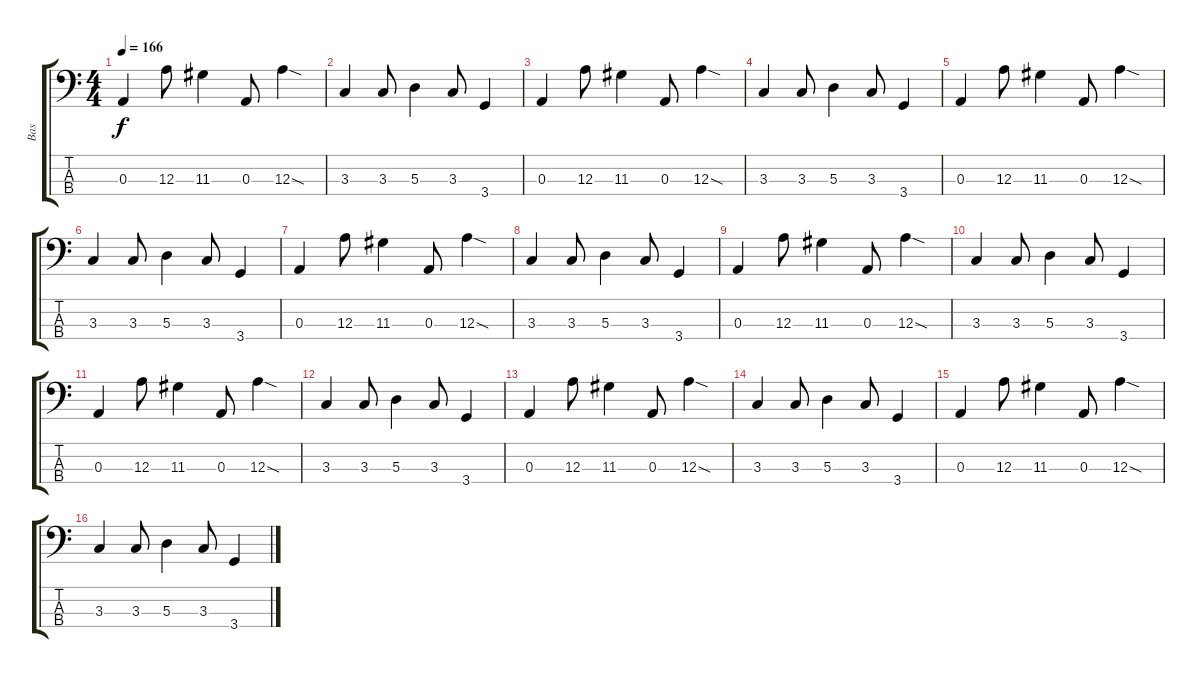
\track ("Bas" "Bas") {instrument electricbassfinger}
\staff {score tabs}
\tuning (G2 D2 A1 E1) {hide}
\ts (4 4)
\tempo 166
\clef f4
\ks c
0.3.4{dy f} 12.3.8 11.3.4 0.3.8 12.3{sod}.4 |
3.3.4 3.3.8 5.3.4 3.3.8 3.4.4 |
0.3.4 12.3.8 11.3.4 0.3.8 12.3{sod}.4 |
3.3.4 3.3.8 5.3.4 3.3.8 3.4.4 |
0.3.4 12.3.8 11.3.4 0.3.8 12.3{sod}.4 |
3.3.4 3.3.8 5.3.4 3.3.8 3.4.4 |
0.3.4 12.3.8 11.3.4 0.3.8 12.3{sod}.4 |
3.3.4 3.3.8 5.3.4 3.3.8 3.4.4 |
0.3.4 12.3.8 11.3.4 0.3.8 12.3{sod}.4 |
3.3.4 3.3.8 5.3.4 3.3.8 3.4.4 |
0.3.4 12.3.8 11.3.4 0.3.8 12.3{sod}.4 |
3.3.4 3.3.8 5.3.4 3.3.8 3.4.4 |
0.3.4 12.3.8 11.3.4 0.3.8 12.3{sod}.4 |
3.3.4 3.3.8 5.3.4 3.3.8 3.4.4 |
0.3.4 12.3.8 11.3.4 0.3.8 12.3{sod}.4 |
3.3.4 3.3.8 5.3.4 3.3.8 3.4.4
